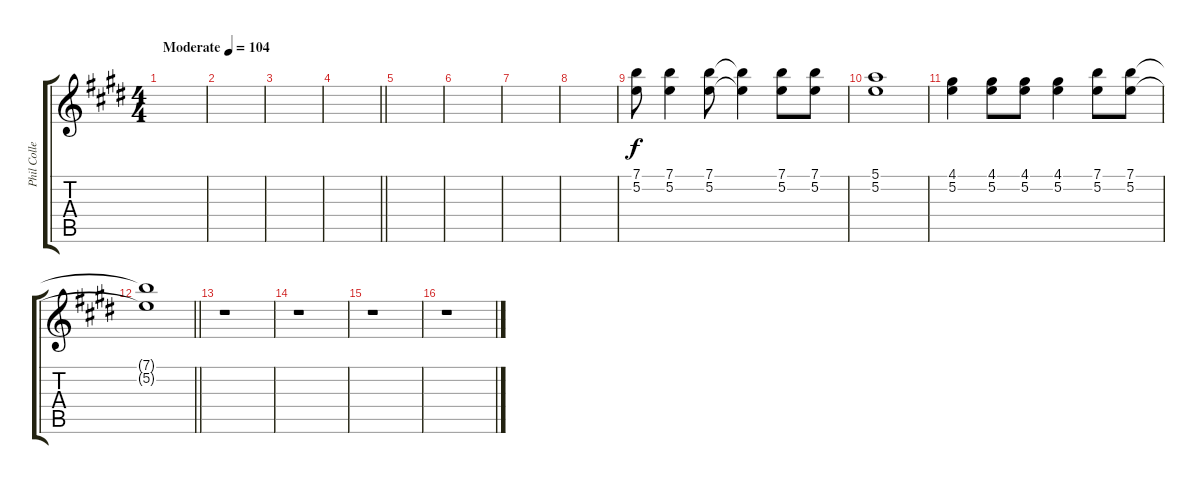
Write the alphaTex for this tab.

\track ("Phil Collen" "Phil Colle") {instrument distortionguitar}
\staff {score tabs}
\tuning (E4 B3 G3 D3 A2 E2) {hide}
\ts (4 4)
\tempo (104 "Moderate")
\clef g2
\ks e
|
|
|
\barLineRight lightlight
|
|
|
|
|
(7.1 5.2).8 (7.1 5.2).4 (7.1 5.2).8 (7.1{t} 5.2{t}).4 (7.1 5.2).8 (7.1 5.2).8 |
(5.1 5.2).1 |
(4.1 5.2).4 (4.1 5.2).8 (4.1 5.2).8 (4.1 5.2).4 (7.1 5.2).8 (7.1 5.2).8 |
\barLineRight lightlight
(7.1{t} 5.2{t}).1 |
r.1 |
r.1 |
r.1 |
r.1
